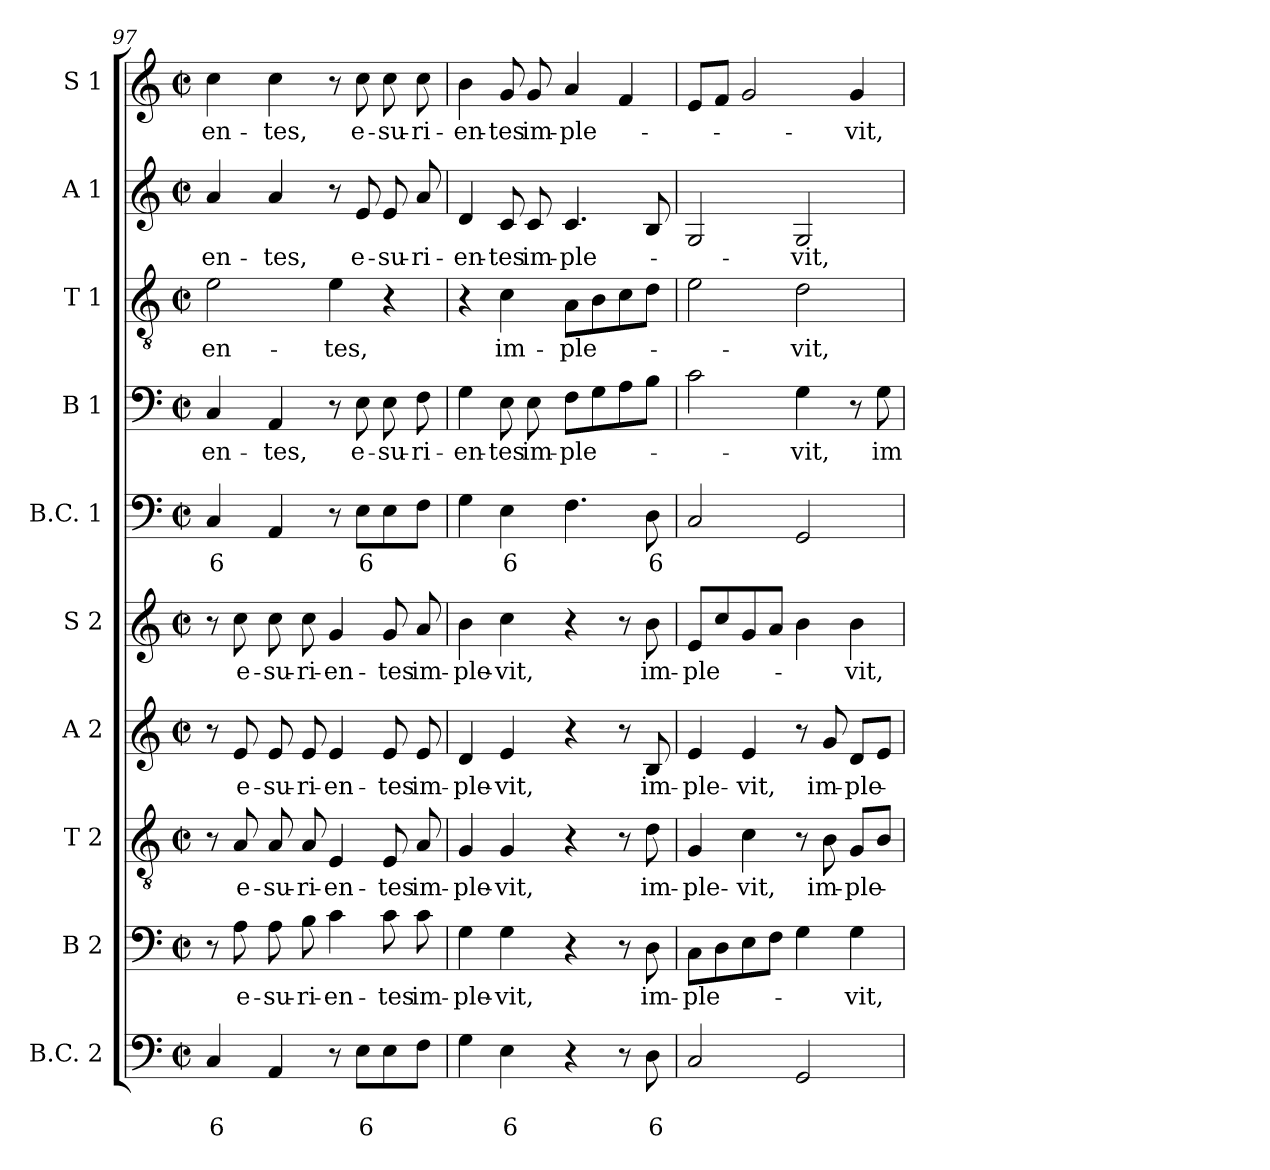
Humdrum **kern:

**kern	**text	**text	**kern	**text	**kern	**text	**kern	**text	**kern	**text	**kern	**text	**kern	**text	**kern	**text	**kern	**text	**kern	**text
*part10	*part10	*part10	*part9	*part9	*part8	*part8	*part7	*part7	*part6	*part6	*part5	*part5	*part4	*part4	*part3	*part3	*part2	*part2	*part1	*part1
*staff10	*staff10	*staff10	*staff9	*staff9	*staff8	*staff8	*staff7	*staff7	*staff6	*staff6	*staff5	*staff5	*staff4	*staff4	*staff3	*staff3	*staff2	*staff2	*staff1	*staff1
*I"B.C. 2	*	*	*I"B 2	*	*I"T 2	*	*I"A 2	*	*I"S 2	*	*I"B.C. 1	*	*I"B 1	*	*I"T 1	*	*I"A 1	*	*I"S 1	*
*I'BC2	*	*	*I'B2	*	*I'T2	*	*I'A2	*	*I'S2	*	*I'BC1	*	*I'B1	*	*I'T1	*	*I'A1	*	*I'S1	*
*clefF4	*	*	*clefF4	*	*clefGv2	*	*clefG2	*	*clefG2	*	*clefF4	*	*clefF4	*	*clefGv2	*	*clefG2	*	*clefG2	*
*k[]	*	*	*k[]	*	*k[]	*	*k[]	*	*k[]	*	*k[]	*	*k[]	*	*k[]	*	*k[]	*	*k[]	*
*C:	*	*	*C:	*	*C:	*	*C:	*	*C:	*	*C:	*	*C:	*	*C:	*	*C:	*	*C:	*
*M2/2	*	*	*M2/2	*	*M2/2	*	*M2/2	*	*M2/2	*	*M2/2	*	*M2/2	*	*M2/2	*	*M2/2	*	*M2/2	*
*met(c|)	*	*	*met(c|)	*	*met(c|)	*	*met(c|)	*	*met(c|)	*	*met(c|)	*	*met(c|)	*	*met(c|)	*	*met(c|)	*	*met(c|)	*
=97	=97	=97	=97	=97	=97	=97	=97	=97	=97	=97	=97	=97	=97	=97	=97	=97	=97	=97	=97	=97
!	!	!LO:LY:b	!	!	!	!	!	!	!	!	!	!	!	!	!	!	!	!	!	!
!	!	!	!	!	!	!	!	!	!	!	!	!LO:LY:b	!	!	!	!	!	!	!	!
!	!	!	!	!	!	!	!	!	!	!	!	!	!	!LO:LY:b	!	!	!	!	!	!
!	!	!	!	!	!	!	!	!	!	!	!	!	!	!	!	!LO:LY:b	!	!	!	!
!	!	!	!	!	!	!	!	!	!	!	!	!	!	!	!	!	!	!LO:LY:b	!	!
!	!	!	!	!	!	!	!	!	!	!	!	!	!	!	!	!	!	!	!	!LO:LY:b
4C/	.	6	8r	.	8r	.	8r	.	8r	.	4C/	6	4C/	-en-	2e\	-en-	4a/	-en-	4cc\	-en-
!	!	!	!	!LO:LY:b	!	!	!	!	!	!	!	!	!	!	!	!	!	!	!	!
!	!	!	!	!	!	!LO:LY:b	!	!	!	!	!	!	!	!	!	!	!	!	!	!
!	!	!	!	!	!	!	!	!LO:LY:b	!	!	!	!	!	!	!	!	!	!	!	!
!	!	!	!	!	!	!	!	!	!	!LO:LY:b	!	!	!	!	!	!	!	!	!	!
.	.	.	8A\	e-	8A/	e-	8e/	e-	8cc\	e-	.	.	.	.	.	.	.	.	.	.
!	!	!	!	!LO:LY:b	!	!	!	!	!	!	!	!	!	!	!	!	!	!	!	!
!	!	!	!	!	!	!LO:LY:b	!	!	!	!	!	!	!	!	!	!	!	!	!	!
!	!	!	!	!	!	!	!	!LO:LY:b	!	!	!	!	!	!	!	!	!	!	!	!
!	!	!	!	!	!	!	!	!	!	!LO:LY:b	!	!	!	!	!	!	!	!	!	!
!	!	!	!	!	!	!	!	!	!	!	!	!	!	!LO:LY:b	!	!	!	!	!	!
!	!	!	!	!	!	!	!	!	!	!	!	!	!	!	!	!	!	!LO:LY:b	!	!
!	!	!	!	!	!	!	!	!	!	!	!	!	!	!	!	!	!	!	!	!LO:LY:b
4AA/	.	.	8A\	-su-	8A/	-su-	8e/	-su-	8cc\	-su-	4AA/	.	4AA/	-tes,	.	.	4a/	-tes,	4cc\	-tes,
!	!	!	!	!LO:LY:b	!	!	!	!	!	!	!	!	!	!	!	!	!	!	!	!
!	!	!	!	!	!	!LO:LY:b	!	!	!	!	!	!	!	!	!	!	!	!	!	!
!	!	!	!	!	!	!	!	!LO:LY:b	!	!	!	!	!	!	!	!	!	!	!	!
!	!	!	!	!	!	!	!	!	!	!LO:LY:b	!	!	!	!	!	!	!	!	!	!
.	.	.	8B\	-ri-	8A/	-ri-	8e/	-ri-	8cc\	-ri-	.	.	.	.	.	.	.	.	.	.
!	!	!	!	!LO:LY:b	!	!	!	!	!	!	!	!	!	!	!	!	!	!	!	!
!	!	!	!	!	!	!LO:LY:b	!	!	!	!	!	!	!	!	!	!	!	!	!	!
!	!	!	!	!	!	!	!	!LO:LY:b	!	!	!	!	!	!	!	!	!	!	!	!
!	!	!	!	!	!	!	!	!	!	!LO:LY:b	!	!	!	!	!	!	!	!	!	!
!	!	!	!	!	!	!	!	!	!	!	!	!	!	!	!	!LO:LY:b	!	!	!	!
8r	.	.	4c\	-en-	4E/	-en-	4e/	-en-	4g/	-en-	8r	.	8r	.	4e\	-tes,	8r	.	8r	.
!	!	!LO:LY:b	!	!	!	!	!	!	!	!	!	!	!	!	!	!	!	!	!	!
!	!	!	!	!	!	!	!	!	!	!	!	!LO:LY:b	!	!	!	!	!	!	!	!
!	!	!	!	!	!	!	!	!	!	!	!	!	!	!LO:LY:b	!	!	!	!	!	!
!	!	!	!	!	!	!	!	!	!	!	!	!	!	!	!	!	!	!LO:LY:b	!	!
!	!	!	!	!	!	!	!	!	!	!	!	!	!	!	!	!	!	!	!	!LO:LY:b
8E\L	.	6	.	.	.	.	.	.	.	.	8E\L	6	8E\	e-	.	.	8e/	e-	8cc\	e-
!	!	!	!	!LO:LY:b	!	!	!	!	!	!	!	!	!	!	!	!	!	!	!	!
!	!	!	!	!	!	!LO:LY:b	!	!	!	!	!	!	!	!	!	!	!	!	!	!
!	!	!	!	!	!	!	!	!LO:LY:b	!	!	!	!	!	!	!	!	!	!	!	!
!	!	!	!	!	!	!	!	!	!	!LO:LY:b	!	!	!	!	!	!	!	!	!	!
!	!	!	!	!	!	!	!	!	!	!	!	!	!	!LO:LY:b	!	!	!	!	!	!
!	!	!	!	!	!	!	!	!	!	!	!	!	!	!	!	!	!	!LO:LY:b	!	!
!	!	!	!	!	!	!	!	!	!	!	!	!	!	!	!	!	!	!	!	!LO:LY:b
8E\	.	.	8c\	-tes	8E/	-tes	8e/	-tes	8g/	-tes	8E\	.	8E\	-su-	4r	.	8e/	-su-	8cc\	-su-
!	!	!	!	!LO:LY:b	!	!	!	!	!	!	!	!	!	!	!	!	!	!	!	!
!	!	!	!	!	!	!LO:LY:b	!	!	!	!	!	!	!	!	!	!	!	!	!	!
!	!	!	!	!	!	!	!	!LO:LY:b	!	!	!	!	!	!	!	!	!	!	!	!
!	!	!	!	!	!	!	!	!	!	!LO:LY:b	!	!	!	!	!	!	!	!	!	!
!	!	!	!	!	!	!	!	!	!	!	!	!	!	!LO:LY:b	!	!	!	!	!	!
!	!	!	!	!	!	!	!	!	!	!	!	!	!	!	!	!	!	!LO:LY:b	!	!
!	!	!	!	!	!	!	!	!	!	!	!	!	!	!	!	!	!	!	!	!LO:LY:b
8F\J	.	.	8c\	im-	8A/	im-	8e/	im-	8a/	im-	8F\J	.	8F\	-ri-	.	.	8a/	-ri-	8cc\	-ri-
=98	=98	=98	=98	=98	=98	=98	=98	=98	=98	=98	=98	=98	=98	=98	=98	=98	=98	=98	=98	=98
!	!	!	!	!LO:LY:b	!	!	!	!	!	!	!	!	!	!	!	!	!	!	!	!
!	!	!	!	!	!	!LO:LY:b	!	!	!	!	!	!	!	!	!	!	!	!	!	!
!	!	!	!	!	!	!	!	!LO:LY:b	!	!	!	!	!	!	!	!	!	!	!	!
!	!	!	!	!	!	!	!	!	!	!LO:LY:b	!	!	!	!	!	!	!	!	!	!
!	!	!	!	!	!	!	!	!	!	!	!	!	!	!LO:LY:b	!	!	!	!	!	!
!	!	!	!	!	!	!	!	!	!	!	!	!	!	!	!	!	!	!LO:LY:b	!	!
!	!	!	!	!	!	!	!	!	!	!	!	!	!	!	!	!	!	!	!	!LO:LY:b
4G\	.	.	4G\	-ple-	4G/	-ple-	4d/	-ple-	4b\	-ple-	4G\	.	4G\	-en-	4r	.	4d/	-en-	4b\	-en-
!	!	!LO:LY:b	!	!	!	!	!	!	!	!	!	!	!	!	!	!	!	!	!	!
!	!	!	!	!LO:LY:b	!	!	!	!	!	!	!	!	!	!	!	!	!	!	!	!
!	!	!	!	!	!	!LO:LY:b	!	!	!	!	!	!	!	!	!	!	!	!	!	!
!	!	!	!	!	!	!	!	!LO:LY:b	!	!	!	!	!	!	!	!	!	!	!	!
!	!	!	!	!	!	!	!	!	!	!LO:LY:b	!	!	!	!	!	!	!	!	!	!
!	!	!	!	!	!	!	!	!	!	!	!	!LO:LY:b	!	!	!	!	!	!	!	!
!	!	!	!	!	!	!	!	!	!	!	!	!	!	!LO:LY:b	!	!	!	!	!	!
!	!	!	!	!	!	!	!	!	!	!	!	!	!	!	!	!LO:LY:b	!	!	!	!
!	!	!	!	!	!	!	!	!	!	!	!	!	!	!	!	!	!	!LO:LY:b	!	!
!	!	!	!	!	!	!	!	!	!	!	!	!	!	!	!	!	!	!	!	!LO:LY:b
4E\	.	6	4G\	-vit,	4G/	-vit,	4e/	-vit,	4cc\	-vit,	4E\	6	8E\	-tes	4c\	im-	8c/	-tes	8g/	-tes
!	!	!	!	!	!	!	!	!	!	!	!	!	!	!LO:LY:b	!	!	!	!	!	!
!	!	!	!	!	!	!	!	!	!	!	!	!	!	!	!	!	!	!LO:LY:b	!	!
!	!	!	!	!	!	!	!	!	!	!	!	!	!	!	!	!	!	!	!	!LO:LY:b
.	.	.	.	.	.	.	.	.	.	.	.	.	8E\	im-	.	.	8c/	im-	8g/	im-
!	!	!	!	!	!	!	!	!	!	!	!	!	!	!LO:LY:b	!	!	!	!	!	!
!	!	!	!	!	!	!	!	!	!	!	!	!	!	!	!	!LO:LY:b	!	!	!	!
!	!	!	!	!	!	!	!	!	!	!	!	!	!	!	!	!	!	!LO:LY:b	!	!
!	!	!	!	!	!	!	!	!	!	!	!	!	!	!	!	!	!	!	!	!LO:LY:b
4r	.	.	4r	.	4r	.	4r	.	4r	.	4.F\	.	8F\L	-ple-	8A\L	-ple-	4.c/	-ple-	4a/	-ple-
.	.	.	.	.	.	.	.	.	.	.	.	.	8G\	.	8B\	.	.	.	.	.
8r	.	.	8r	.	8r	.	8r	.	8r	.	.	.	8A\	.	8c\	.	.	.	4f/	.
!	!	!LO:LY:b	!	!	!	!	!	!	!	!	!	!	!	!	!	!	!	!	!	!
!	!	!	!	!LO:LY:b	!	!	!	!	!	!	!	!	!	!	!	!	!	!	!	!
!	!	!	!	!	!	!LO:LY:b	!	!	!	!	!	!	!	!	!	!	!	!	!	!
!	!	!	!	!	!	!	!	!LO:LY:b	!	!	!	!	!	!	!	!	!	!	!	!
!	!	!	!	!	!	!	!	!	!	!LO:LY:b	!	!	!	!	!	!	!	!	!	!
!	!	!	!	!	!	!	!	!	!	!	!	!LO:LY:b	!	!	!	!	!	!	!	!
8D\	.	6	8D\	im-	8d\	im-	8B/	im-	8b\	im-	8D\	6	8B\J	.	8d\J	.	8B/	.	.	.
=99	=99	=99	=99	=99	=99	=99	=99	=99	=99	=99	=99	=99	=99	=99	=99	=99	=99	=99	=99	=99
!	!	!	!	!LO:LY:b	!	!	!	!	!	!	!	!	!	!	!	!	!	!	!	!
!	!	!	!	!	!	!LO:LY:b	!	!	!	!	!	!	!	!	!	!	!	!	!	!
!	!	!	!	!	!	!	!	!LO:LY:b	!	!	!	!	!	!	!	!	!	!	!	!
!	!	!	!	!	!	!	!	!	!	!LO:LY:b	!	!	!	!	!	!	!	!	!	!
2C/	.	.	8C\L	-ple-	4G/	-ple-	4e/	-ple-	8e/L	-ple-	2C/	.	2c\	.	2e\	.	2G/	.	8e/L	.
.	.	.	8D\	.	.	.	.	.	8cc/	.	.	.	.	.	.	.	.	.	8f/J	.
!	!	!	!	!	!	!LO:LY:b	!	!	!	!	!	!	!	!	!	!	!	!	!	!
!	!	!	!	!	!	!	!	!LO:LY:b	!	!	!	!	!	!	!	!	!	!	!	!
.	.	.	8E\	.	4c\	-vit,	4e/	-vit,	8g/	.	.	.	.	.	.	.	.	.	2g/	.
.	.	.	8F\J	.	.	.	.	.	8a/J	.	.	.	.	.	.	.	.	.	.	.
!	!	!	!	!	!	!	!	!	!	!	!	!	!	!LO:LY:b	!	!	!	!	!	!
!	!	!	!	!	!	!	!	!	!	!	!	!	!	!	!	!LO:LY:b	!	!	!	!
!	!	!	!	!	!	!	!	!	!	!	!	!	!	!	!	!	!	!LO:LY:b	!	!
2GG/	.	.	4G\	.	8r	.	8r	.	4b\	.	2GG/	.	4G\	-vit,	2d\	-vit,	2G/	-vit,	.	.
!	!	!	!	!	!	!LO:LY:b	!	!	!	!	!	!	!	!	!	!	!	!	!	!
!	!	!	!	!	!	!	!	!LO:LY:b	!	!	!	!	!	!	!	!	!	!	!	!
.	.	.	.	.	8B\	im-	8g/	im-	.	.	.	.	.	.	.	.	.	.	.	.
!	!	!	!	!LO:LY:b	!	!	!	!	!	!	!	!	!	!	!	!	!	!	!	!
!	!	!	!	!	!	!LO:LY:b	!	!	!	!	!	!	!	!	!	!	!	!	!	!
!	!	!	!	!	!	!	!	!LO:LY:b	!	!	!	!	!	!	!	!	!	!	!	!
!	!	!	!	!	!	!	!	!	!	!LO:LY:b	!	!	!	!	!	!	!	!	!	!
!	!	!	!	!	!	!	!	!	!	!	!	!	!	!	!	!	!	!	!	!LO:LY:b
.	.	.	4G\	-vit,	8G/L	-ple-	8d/L	-ple-	4b\	-vit,	.	.	8r	.	.	.	.	.	4g/	-vit,
!	!	!	!	!	!	!	!	!	!	!	!	!	!	!LO:LY:b	!	!	!	!	!	!
.	.	.	.	.	8B/J	.	8e/J	.	.	.	.	.	8G\	im-	.	.	.	.	.	.
=	=	=	=	=	=	=	=	=	=	=	=	=	=	=	=	=	=	=	=	=
*-	*-	*-	*-	*-	*-	*-	*-	*-	*-	*-	*-	*-	*-	*-	*-	*-	*-	*-	*-	*-
